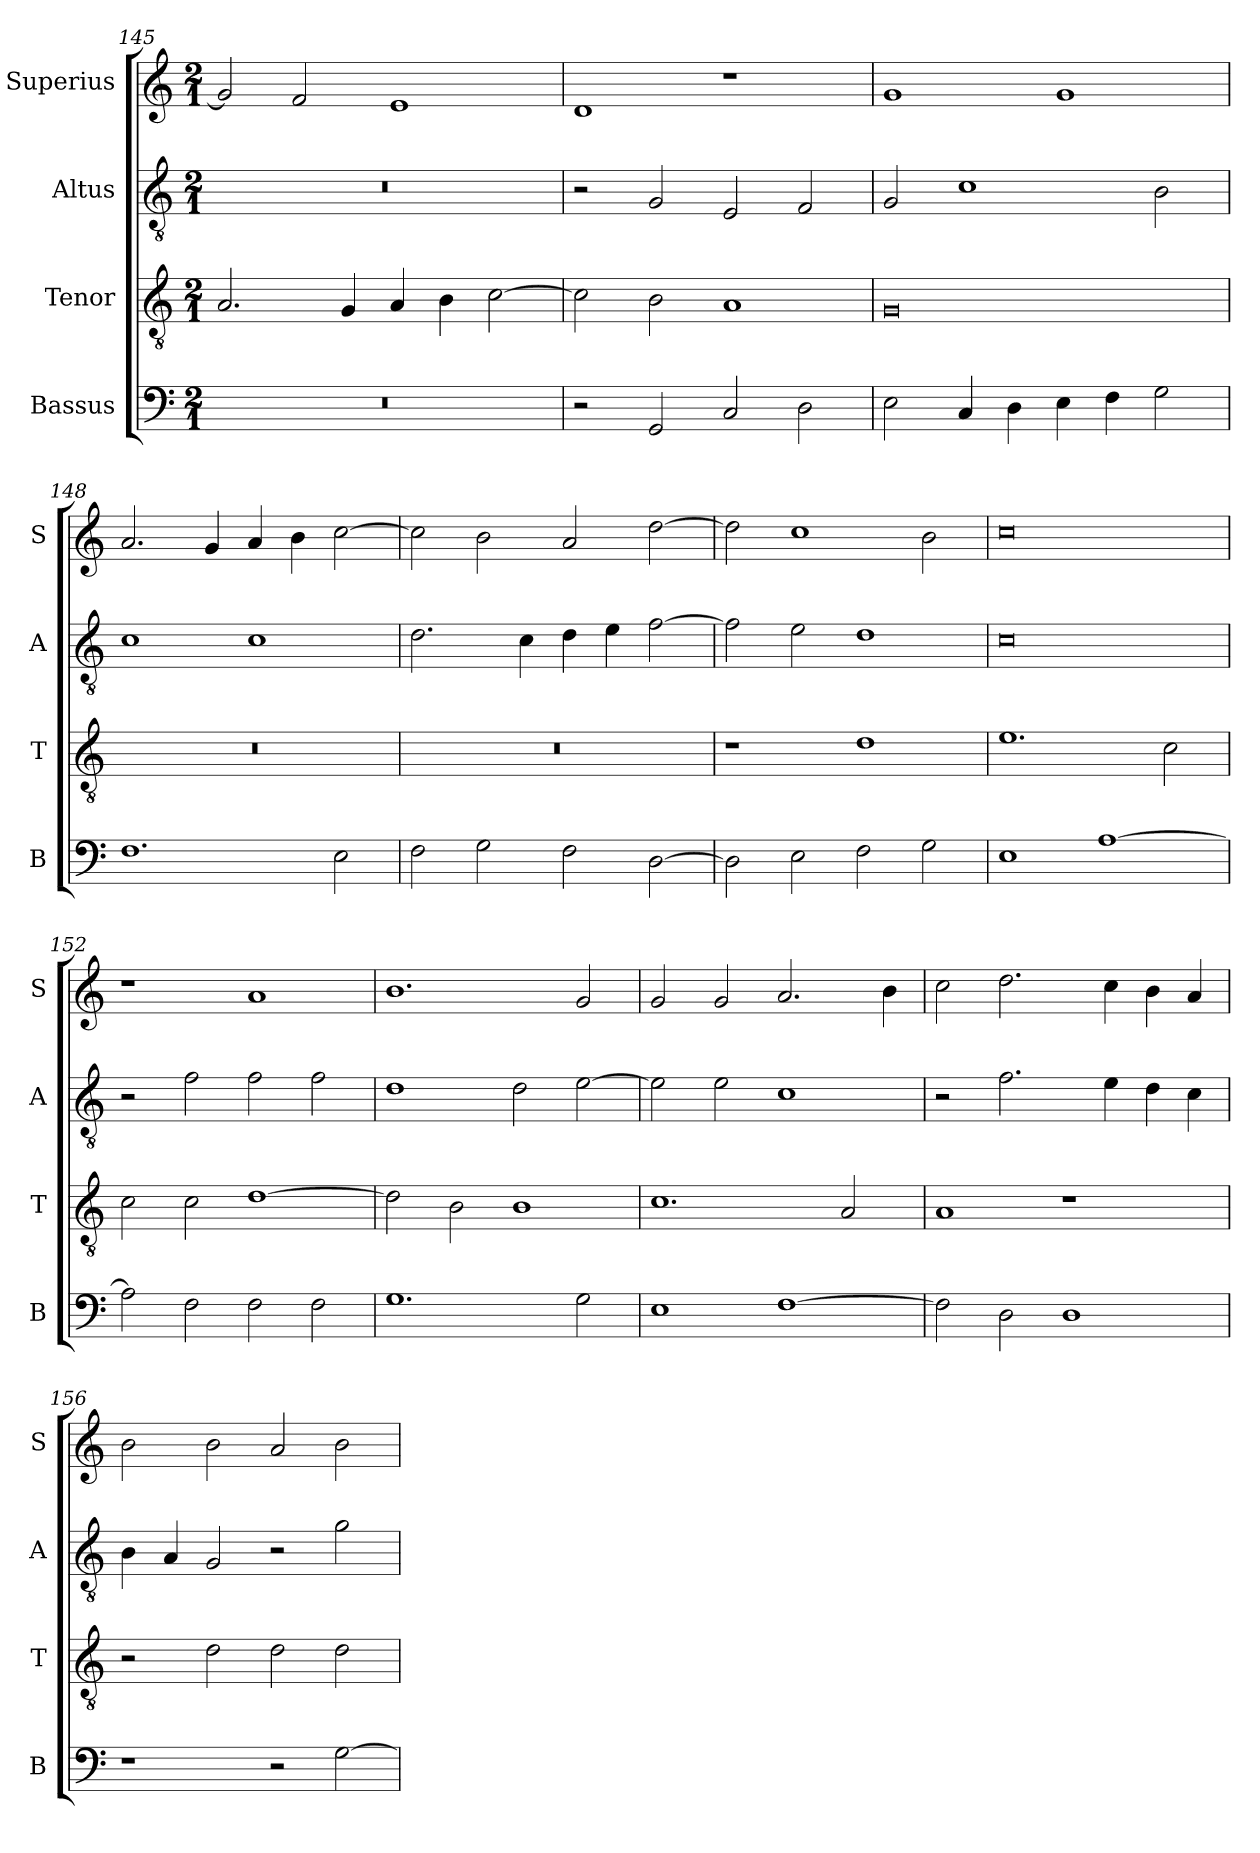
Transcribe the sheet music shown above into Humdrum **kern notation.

**kern	**kern	**kern	**kern
*part4	*part3	*part2	*part1
*staff4	*staff3	*staff2	*staff1
*I"Bassus	*I"Tenor	*I"Altus	*I"Superius
*I'B	*I'T	*I'A	*I'S
*clefF4	*clefGv2	*clefGv2	*clefG2
*k[]	*k[]	*k[]	*k[]
*M2/1	*M2/1	*M2/1	*M2/1
=145	=145	=145	=145
0r	2.A/	0r	2g/]
.	.	.	2f/
.	4G/	.	.
.	4A/	.	1e
.	4B\	.	.
.	[2c\	.	.
=146	=146	=146	=146
2r	2c\]	2r	1d
2GG/	2B\	2G/	.
2C/	1A	2E/	1r
2D\	.	2F/	.
=147	=147	=147	=147
2E\	0G	2G/	1g
4C/	.	1c	.
4D\	.	.	.
4E\	.	.	1g
4F\	.	.	.
2G\	.	2B\	.
=148	=148	=148	=148
1.F	0r	1c	2.a/
.	.	.	4g/
.	.	1c	4a/
.	.	.	4b\
2E\	.	.	[2cc\
=149	=149	=149	=149
2F\	0r	2.d\	2cc\]
2G\	.	.	2b\
.	.	4c\	.
2F\	.	4d\	2a/
.	.	4e\	.
[2D\	.	[2f\	[2dd\
=150	=150	=150	=150
2D\]	1r	2f\]	2dd\]
2E\	.	2e\	1cc
2F\	1d	1d	.
2G\	.	.	2b\
=151	=151	=151	=151
1E	1.e	0c	0cc
[1A	.	.	.
.	2c\	.	.
=152	=152	=152	=152
2A\]	2c\	2r	1r
2F\	2c\	2f\	.
2F\	[1d	2f\	1a
2F\	.	2f\	.
=153	=153	=153	=153
1.G	2d\]	1d	1.b
.	2B\	.	.
.	1B	2d\	.
2G\	.	[2e\	2g/
=154	=154	=154	=154
1E	1.c	2e\]	2g/
.	.	2e\	2g/
[1F	.	1c	2.a/
.	2A/	.	.
.	.	.	4b\
=155	=155	=155	=155
2F\]	1A	2r	2cc\
2D\	.	2.f\	2.dd\
1D	1r	.	.
.	.	4e\	4cc\
.	.	4d\	4b\
.	.	4c\	4a/
=156	=156	=156	=156
1r	2r	4B\	2b\
.	.	4A/	.
.	2d\	2G/	2b\
2r	2d\	2r	2a/
[2G\	2d\	2g\	2b\
=	=	=	=
*-	*-	*-	*-
